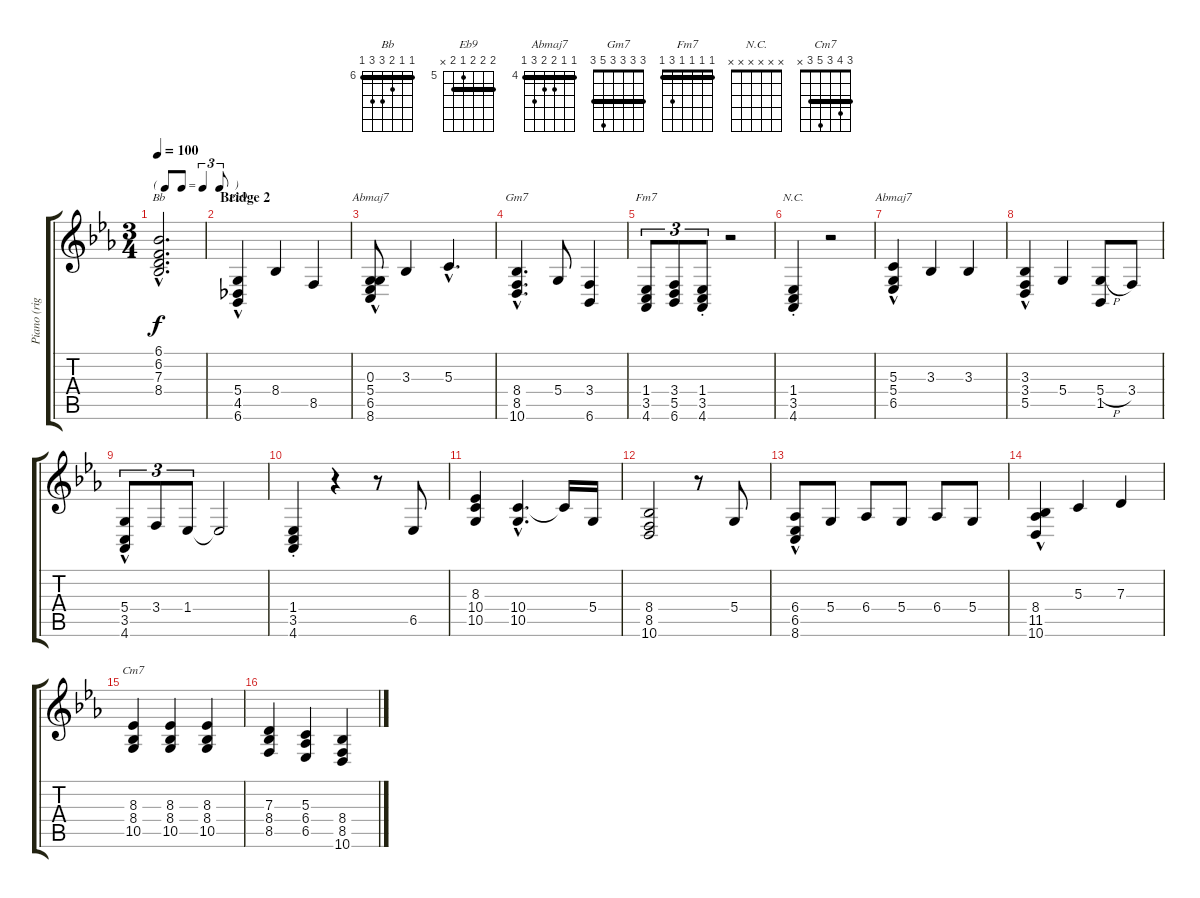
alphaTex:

\track ("Piano (right hand)" "Piano (rig") {instrument acousticgrandpiano}
\staff {score tabs}
\tuning (E4 B3 G3 D3 A2 E2) {hide}
\chord ("Bb" 6 6 7 8 8 6) {firstfret 6 barre 6}
\chord ("Eb9" 6 6 6 5 6 x) {firstfret 5 barre 6}
\chord ("Abmaj7" 4 4 5 5 6 4) {firstfret 4 barre 0}
\chord ("Gm7" 3 3 3 3 5 3) {barre 3}
\chord ("Fm7" 1 1 1 1 3 1) {barre 1}
\chord ("N.C." x x x x x x)
\chord ("Abmaj7" 4 4 5 5 6 4) {firstfret 4 barre 4}
\chord ("Cm7" 3 4 3 5 3 x) {barre 3}
\ts (3 4)
\tf triplet8th
\tempo 100
\clef g2
\ks eb
(6.1{hac} 6.2{hac} 7.3{hac} 8.4{hac}).2{d ch "Bb" dy f} |
\section ("" "Bridge 2")
(5.4 4.5{hac} 6.6{hac}).4{ch "Eb9"} 8.4.4 8.5.4 |
(0.3 5.4{hac} 6.5{hac} 8.6{hac}).8{ch "Abmaj7"} 3.3.4 5.3{hac}.4{d} |
(8.4{hac} 8.5{hac} 10.6{hac}).4{d ch "Gm7"} 5.4.8 (3.4 6.6).4 |
(1.4 3.5 4.6).8{tu (3 2) ch "Fm7"} (3.4 5.5 6.6).8{tu (3 2)} (1.4{st} 3.5 4.6).8{tu (3 2)} r.2 |
(1.4{st} 3.5{st} 4.6{st}).4{ch "N.C."} r.2 |
(5.3 5.4{hac} 6.5{hac}).4{ch "Abmaj7"} 3.3.4 3.3.4 |
(3.3 3.4{hac} 5.5{hac}).4 5.4.4 (5.4{h} 1.5).8 3.4.8 |
(5.4 3.5{hac} 4.6{hac}).8{tu (3 2)} 3.4.8{tu (3 2)} 1.4.8{tu (3 2)} 1.4{t}.2 |
(1.4{st} 3.5{st} 4.6{st}).4 r.4 r.8 6.5.8 |
(8.3 10.4 10.5).4 (10.4{hac} 10.5{hac}).4{d} 10.4{t}.16 5.4.16 |
(8.4 8.5 10.6).2 r.8 5.4.8 |
(6.4 6.5{hac} 8.6{hac}).8 5.4.8 6.4.8 5.4.8 6.4.8 5.4.8 |
(8.4 11.5{hac} 10.6{hac}).4 5.3.4 7.3.4 |
(8.3 8.4 10.5).4{ch "Cm7"} (8.3 8.4 10.5).4 (8.3 8.4 10.5).4 |
(7.3 8.4 8.5).4 (5.3 6.4 6.5).4 (8.4 8.5 10.6).4
